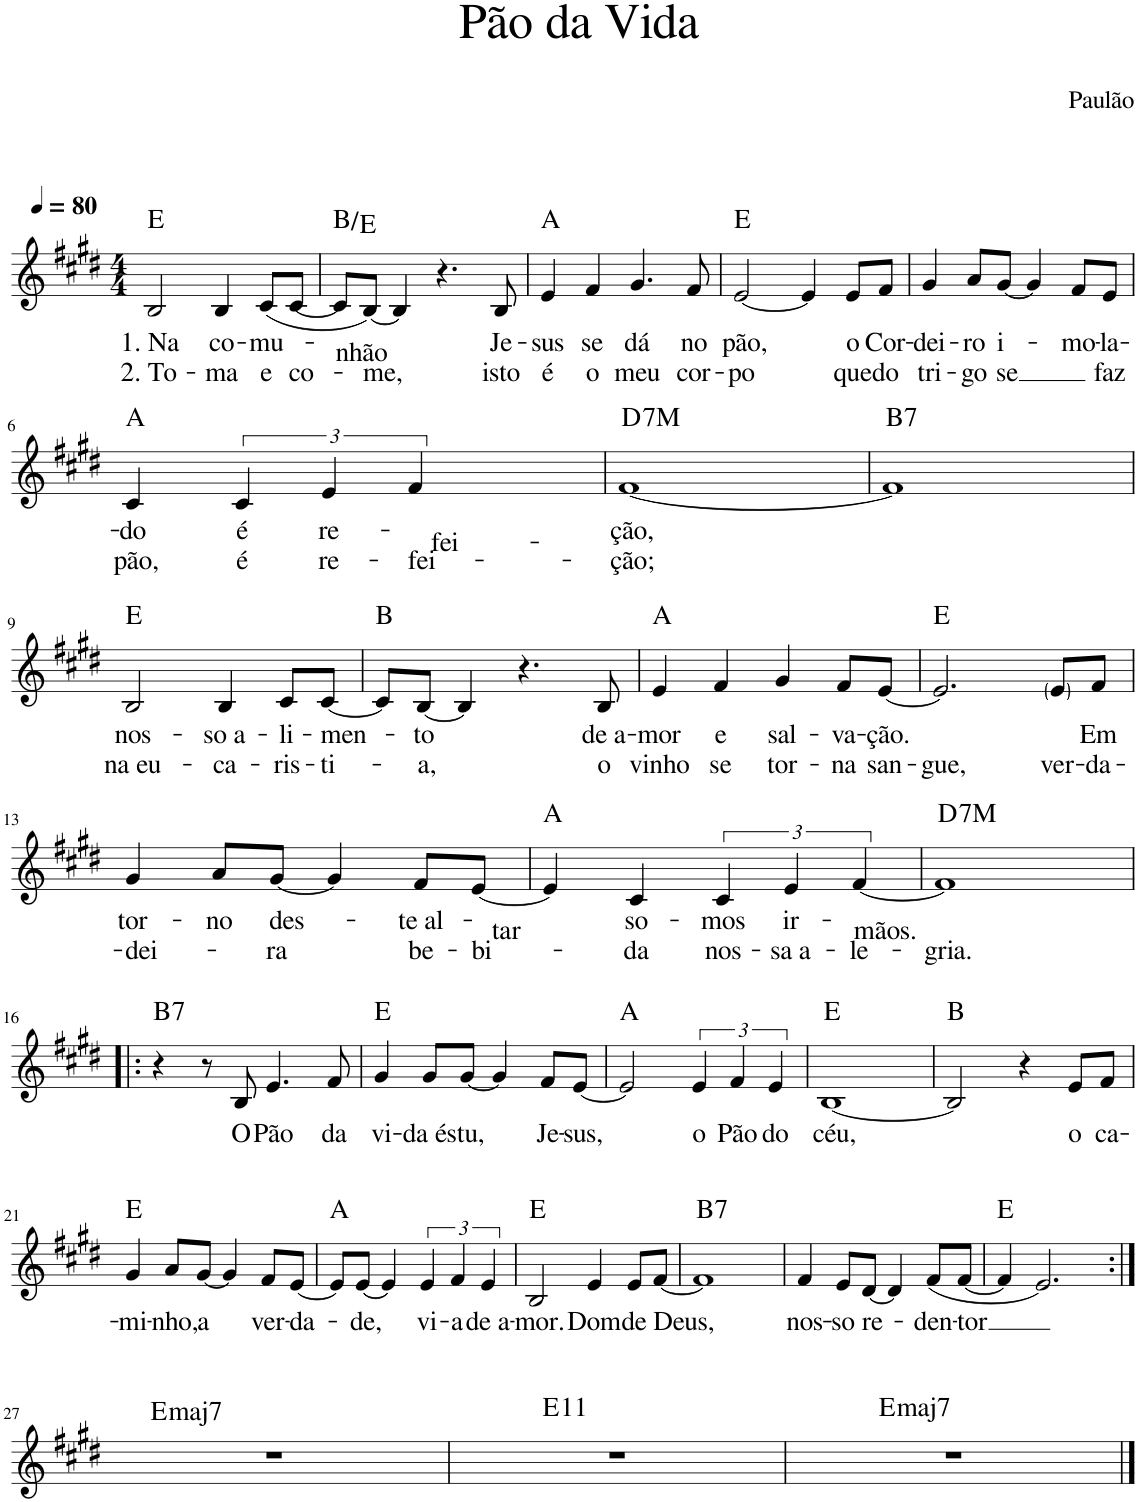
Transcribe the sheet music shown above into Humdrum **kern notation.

**kern	**text	**text	**harte
*part1	*part1	*part1	*part1
*staff1	*staff1	*staff1	*
*I"Voz	*	*	*
*I'Vo.	*	*	*
*clefG2	*	*	*
*k[f#c#g#d#]	*	*	*
*M4/4	*	*	*
*MM80	*	*	*
=1	=1	=1	=1
!	!LO:LY:b	!LO:LY:b	!
2B/	1. Na	2. To-	E:maj
!	!LO:LY:b	!LO:LY:b	!
4B/	co-	-ma	.
!	!LO:LY:b	!LO:LY:b	!
(8c#/L	-mu-	e	.
!	!LO:LY:b	!LO:LY:b	!
[8c#/J	-nhão	co-	.
=2	=2	=2	=2
8c#/L]	.	.	B:maj/4
!	!	!LO:LY:b	!
[8B/J)	.	-me,	.
4B/]	.	.	.
4.r	.	.	.
!	!LO:LY:b	!LO:LY:b	!
8B/	Je-	isto	.
=3	=3	=3	=3
!	!LO:LY:b	!LO:LY:b	!
4e/	-sus	é	A:maj
!	!LO:LY:b	!LO:LY:b	!
4f#/	se	o	.
!	!LO:LY:b	!LO:LY:b	!
4.g#/	dá	meu	.
!	!LO:LY:b	!LO:LY:b	!
8f#/	no	cor-	.
=4	=4	=4	=4
!	!LO:LY:b	!LO:LY:b	!
[2e/	pão,	-po	E:maj
4e/]	.	.	.
!	!LO:LY:b	!LO:LY:b	!
8e/L	o	que	.
!	!LO:LY:b	!LO:LY:b	!
8f#/J	Cor-	do	.
=5	=5	=5	=5
!	!LO:LY:b	!LO:LY:b	!
4g#/	-dei-	tri-	.
!	!LO:LY:b	!LO:LY:b	!
8a/L	-ro	-go	.
!	!LO:LY:b	!LO:LY:b	!
[8g#/J	i-	se	.
4g#/]	.	.	.
!	!LO:LY:b	!	!
8f#/L	-mo-	.	.
!	!LO:LY:b	!LO:LY:b	!
8e/J	-la-	faz	.
!!LO:LB:g=z
=6	=6	=6	=6
!	!LO:LY:b	!LO:LY:b	!
4c#/	-do	pão,	A:maj
!	!LO:LY:b	!LO:LY:b	!
6c#/	é	é	.
!	!LO:LY:b	!LO:LY:b	!
6e/	re-	re-	.
!	!LO:LY:b	!LO:LY:b	!
6f#/	-fei-	-fei-	.
4ryy	.	.	.
=7	=7	=7	=7
!	!LO:LY:b	!LO:LY:b	!LO:H:kt=7
[1f#	-ção,	-ção;	D:7
=8	=8	=8	=8
!	!	!	!LO:H:kt=7
1f#]	.	.	B:7
!!LO:LB:g=z
=9	=9	=9	=9
!	!LO:LY:b	!LO:LY:b	!
2B/	nos-	na eu-	E:maj
!	!LO:LY:b	!LO:LY:b	!
4B/	-so a-	-ca-	.
!	!LO:LY:b	!LO:LY:b	!
8c#/L	-li-	-ris-	.
!	!LO:LY:b	!LO:LY:b	!
[8c#/J	-men-	-ti-	.
=10	=10	=10	=10
8c#/L]	.	.	B:maj
!	!LO:LY:b	!LO:LY:b	!
[8B/J	-to	-a,	.
4B/]	.	.	.
4.r	.	.	.
!	!LO:LY:b	!LO:LY:b	!
8B/	de a-	o	.
=11	=11	=11	=11
!	!LO:LY:b	!LO:LY:b	!
4e/	-mor	vinho	A:maj
!	!LO:LY:b	!LO:LY:b	!
4f#/	e	se	.
!	!LO:LY:b	!LO:LY:b	!
4g#/	sal-	tor-	.
!	!LO:LY:b	!LO:LY:b	!
8f#/L	-va-	-na	.
!	!LO:LY:b	!LO:LY:b	!
[8e/J	-ção.	san-	.
=12	=12	=12	=12
!	!	!LO:LY:b	!
2.e/]	.	-gue,	E:maj
!	!	!LO:LY:b	!
8e/L	.	ver-	.
!	!LO:LY:b	!LO:LY:b	!
8f#/J	Em	-da-	.
!!LO:LB:g=z
=13	=13	=13	=13
!	!LO:LY:b	!LO:LY:b	!
4g#/	tor-	-dei-	.
!	!LO:LY:b	!	!
8a/L	-no	.	.
!	!LO:LY:b	!LO:LY:b	!
[8g#/J	des-	-ra	.
4g#/]	.	.	.
!	!LO:LY:b	!LO:LY:b	!
8f#/L	-te al-	be-	.
!	!LO:LY:b	!LO:LY:b	!
[8e/J	-tar	-bi-	.
=14	=14	=14	=14
4e/]	.	.	A:maj
!	!LO:LY:b	!LO:LY:b	!
4c#/	so-	-da	.
!	!LO:LY:b	!LO:LY:b	!
6c#/	-mos	nos-	.
!	!LO:LY:b	!LO:LY:b	!
6e/	ir-	-sa a-	.
!	!LO:LY:b	!LO:LY:b	!
[6f#/	-mãos.	-le-	.
=15	=15	=15	=15
!	!	!LO:LY:b	!LO:H:kt=7
1f#]	.	-gria.	D:7
!!LO:LB:g=z
=16!|:	=16!|:	=16!|:	=16!|:
!	!	!	!LO:H:kt=7
4r	.	.	B:7
8r	.	.	.
!	!LO:LY:b	!	!
8B/	O	.	.
!	!LO:LY:b	!	!
4.e/	Pão	.	.
!	!LO:LY:b	!	!
8f#/	da	.	.
=17	=17	=17	=17
!	!LO:LY:b	!	!
4g#/	vi-	.	E:maj
!	!LO:LY:b	!	!
8g#/L	-da és	.	.
!	!LO:LY:b	!	!
[8g#/J	tu,	.	.
4g#/]	.	.	.
!	!LO:LY:b	!	!
8f#/L	Je-	.	.
!	!LO:LY:b	!	!
[8e/J	-sus,	.	.
=18	=18	=18	=18
2e/]	.	.	A:maj
!	!LO:LY:b	!	!
6e/	o	.	.
!	!LO:LY:b	!	!
6f#/	Pão	.	.
!	!LO:LY:b	!	!
6e/	do	.	.
=19	=19	=19	=19
!	!LO:LY:b	!	!
[1B	céu,	.	E:maj
=20	=20	=20	=20
2B/]	.	.	B:maj
4r	.	.	.
!	!LO:LY:b	!	!
8e/L	o	.	.
!	!LO:LY:b	!	!
8f#/J	ca-	.	.
!!LO:LB:g=z
=21	=21	=21	=21
!	!LO:LY:b	!	!
4g#/	-mi-	.	E:maj
!	!LO:LY:b	!	!
8a/L	-nho,	.	.
!	!LO:LY:b	!	!
[8g#/J	a	.	.
4g#/]	.	.	.
!	!LO:LY:b	!	!
8f#/L	ver-	.	.
!	!LO:LY:b	!	!
[8e/J	-da-	.	.
=22	=22	=22	=22
8e/L]	.	.	A:maj
!	!LO:LY:b	!	!
[8e/J	-de,	.	.
4e/]	.	.	.
!	!LO:LY:b	!	!
6e/	vi-	.	.
!	!LO:LY:b	!	!
6f#/	-a	.	.
!	!LO:LY:b	!	!
6e/	de a-	.	.
=23	=23	=23	=23
!	!LO:LY:b	!	!
2B/	-mor.	.	E:maj
!	!LO:LY:b	!	!
4e/	Dom	.	.
!	!LO:LY:b	!	!
8e/L	de	.	.
!	!LO:LY:b	!	!
[8f#/J	Deus,	.	.
=24	=24	=24	=24
!	!	!	!LO:H:kt=7
1f#]	.	.	B:7
=25	=25	=25	=25
!	!LO:LY:b	!	!
4f#/	nos-	.	.
!	!LO:LY:b	!	!
8e/L	-so	.	.
!	!LO:LY:b	!	!
[8d#/J	re-	.	.
4d#/]	.	.	.
!	!LO:LY:b	!	!
(8f#/L	-den-	.	.
!	!LO:LY:b	!	!
[8f#/J	-tor	.	.
=26	=26	=26	=26
4f#/]	.	.	E:maj
2.e/)	.	.	.
!!LO:LB:g=z
=27:|!	=27:|!	=27:|!	=27:|!
!	!	!	!LO:H:kt=maj7
1r	.	.	E:maj7
=28	=28	=28	=28
*^	*	*	*
1r	4ryy	.	.	.
!	!	!	!	!LO:H:kt=11
.	2.ryy	.	.	E:9(11)
=29	=29	=29	=29	=29
1r	4ryy	.	.	.
!	!	!	!	!LO:H:kt=maj7
.	2.ryy	.	.	E:maj7
*v	*v	*	*	*
==	==	==	==
*-	*-	*-	*-
